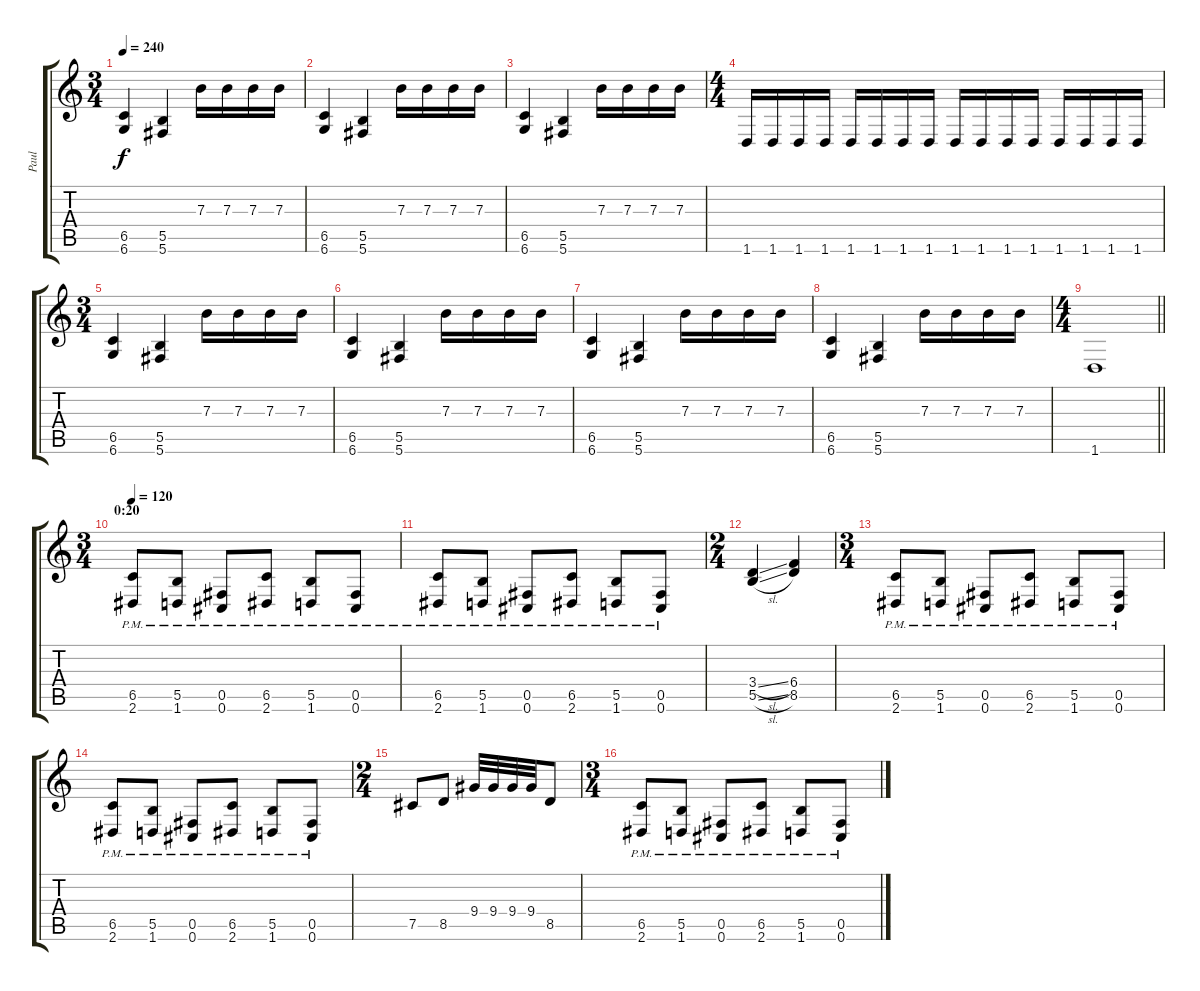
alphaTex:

\track ("Paul" "Paul") {instrument distortionguitar}
\staff {score tabs}
\tuning (Db4 Ab3 E3 B2 Gb2 Db2) {hide}
\ts (3 4)
\tempo 240
\clef g2
\ks c
(6.5 6.6).4{dy f} (5.5 5.6).4 7.3.16 7.3.16 7.3.16 7.3.16 |
(6.5 6.6).4 (5.5 5.6).4 7.3.16 7.3.16 7.3.16 7.3.16 |
(6.5 6.6).4 (5.5 5.6).4 7.3.16 7.3.16 7.3.16 7.3.16 |
\ts (4 4)
1.6.16 1.6.16 1.6.16 1.6.16 1.6.16 1.6.16 1.6.16 1.6.16 1.6.16 1.6.16 1.6.16 1.6.16 1.6.16 1.6.16 1.6.16 1.6.16 |
\ts (3 4)
(6.5 6.6).4 (5.5 5.6).4 7.3.16 7.3.16 7.3.16 7.3.16 |
(6.5 6.6).4 (5.5 5.6).4 7.3.16 7.3.16 7.3.16 7.3.16 |
(6.5 6.6).4 (5.5 5.6).4 7.3.16 7.3.16 7.3.16 7.3.16 |
(6.5 6.6).4 (5.5 5.6).4 7.3.16 7.3.16 7.3.16 7.3.16 |
\ts (4 4)
\barLineRight lightlight
1.6.1 |
\ts (3 4)
\section ("" "0:20")
\tempo 120
(6.5{pm} 2.6{pm}).8 (5.5{pm} 1.6{pm}).8 (0.5{pm} 0.6{pm}).8 (6.5{pm} 2.6{pm}).8 (5.5{pm} 1.6{pm}).8 (0.5{pm} 0.6{pm}).8 |
(6.5{pm} 2.6{pm}).8 (5.5{pm} 1.6{pm}).8 (0.5{pm} 0.6{pm}).8 (6.5{pm} 2.6{pm}).8 (5.5{pm} 1.6{pm}).8 (0.5{pm} 0.6{pm}).8 |
\ts (2 4)
(3.4{sl} 5.5{sl}).4 (6.4 8.5).4 |
\ts (3 4)
(6.5{pm} 2.6{pm}).8 (5.5{pm} 1.6{pm}).8 (0.5{pm} 0.6{pm}).8 (6.5{pm} 2.6{pm}).8 (5.5{pm} 1.6{pm}).8 (0.5{pm} 0.6{pm}).8 |
(6.5{pm} 2.6{pm}).8 (5.5{pm} 1.6{pm}).8 (0.5{pm} 0.6{pm}).8 (6.5{pm} 2.6{pm}).8 (5.5{pm} 1.6{pm}).8 (0.5{pm} 0.6{pm}).8 |
\ts (2 4)
7.5.8 8.5.8 9.4.32 9.4.32 9.4.32 9.4.32 8.5.8 |
\ts (3 4)
(6.5{pm} 2.6{pm}).8 (5.5{pm} 1.6{pm}).8 (0.5{pm} 0.6{pm}).8 (6.5{pm} 2.6{pm}).8 (5.5{pm} 1.6{pm}).8 (0.5{pm} 0.6{pm}).8
